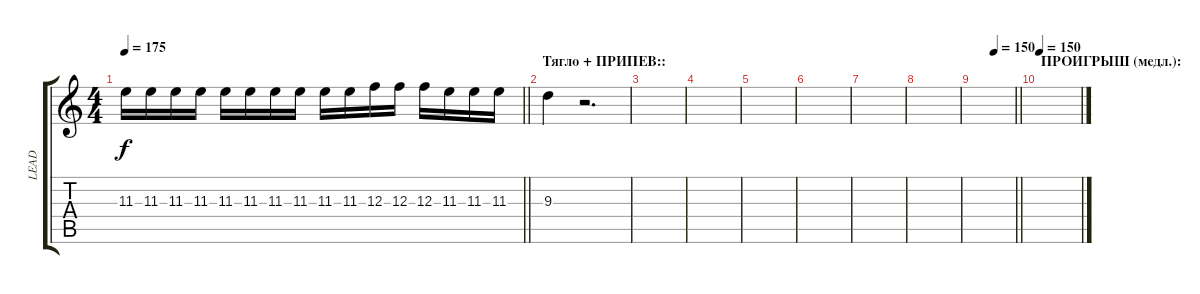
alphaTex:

\track ("LEAD" "LEAD") {instrument distortionguitar}
\staff {score tabs}
\tuning (D4 A3 F3 C3 G2 D2) {hide}
\ts (4 4)
\tempo 175
\clef g2
\barLineRight lightlight
\ks c
11.3.16{dy f} 11.3.16 11.3.16 11.3.16 11.3.16 11.3.16 11.3.16 11.3.16 11.3.16 11.3.16 12.3.16 12.3.16 12.3.16 11.3.16 11.3.16 11.3.16 |
\section ("" "Тягло + ПРИПЕВ::")
9.3.4 r.2{d} |
|
|
|
|
|
|
\tempo (150 0.5)
\barLineRight lightlight
|
\section ("" "ПРОИГРЫШ (медл.): ")
\tempo 150
